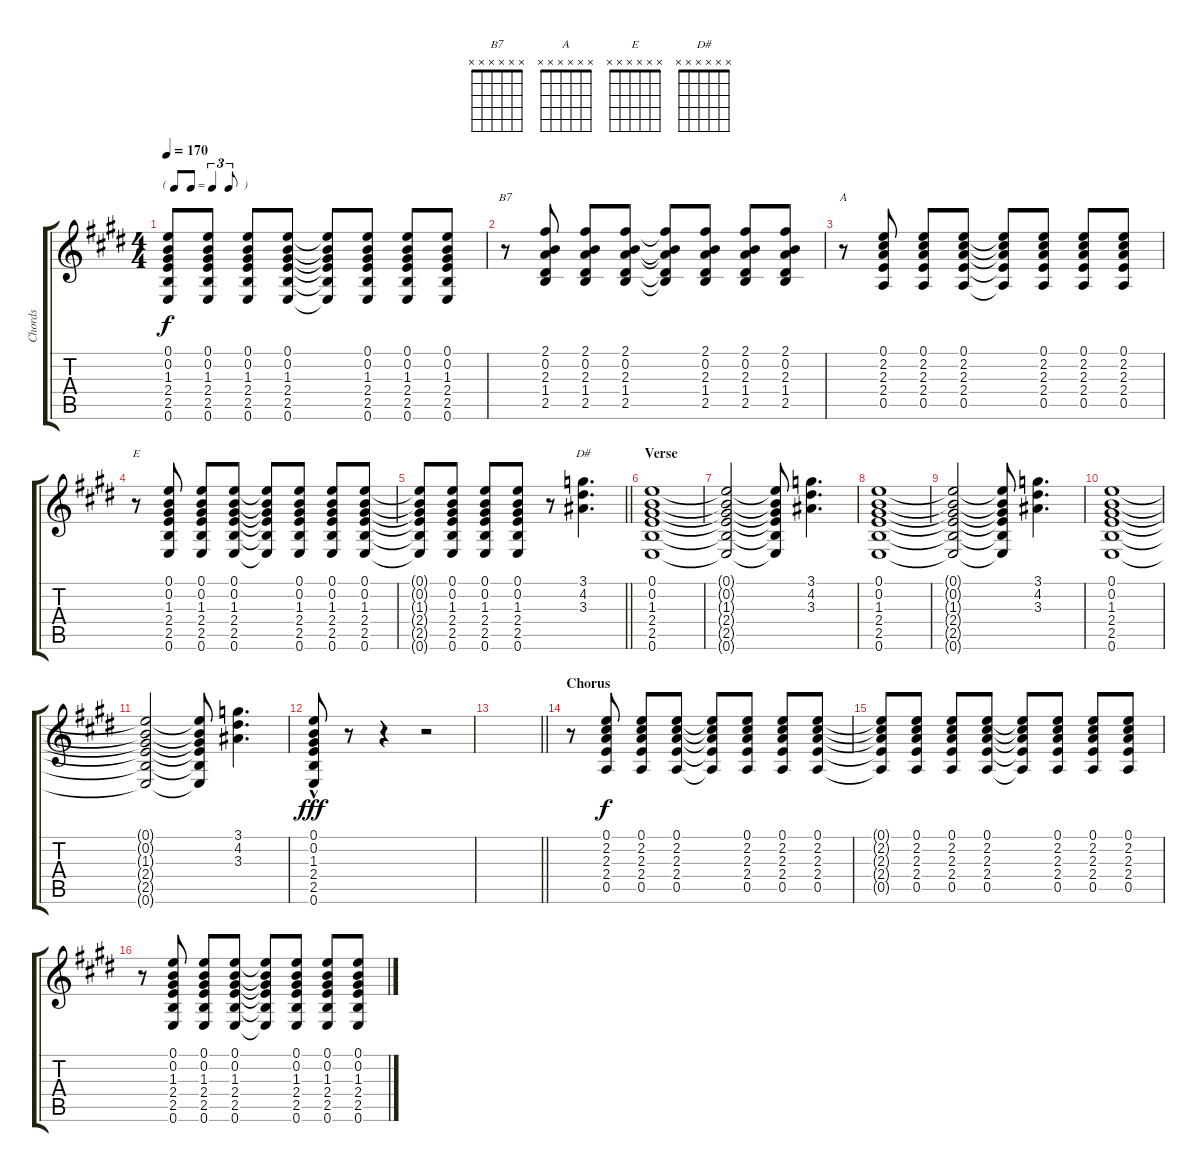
\track ("Chords" "Chords") {instrument acousticguitarsteel}
\staff {score tabs}
\tuning (E4 B3 G3 D3 A2 E2) {hide}
\chord ("B7" x x x x x x)
\chord ("A" x x x x x x)
\chord ("E" x x x x x x)
\chord ("D#" x x x x x x)
\ts (4 4)
\tf triplet8th
\tempo 170
\clef g2
\ks e
(0.1{t} 0.2{t} 1.3{t} 2.4{t} 2.5{t} 0.6{t}).8{dy f} (0.1 0.2 1.3 2.4 2.5 0.6).8 (0.1 0.2 1.3 2.4 2.5 0.6).8 (0.1 0.2 1.3 2.4 2.5 0.6).8 (0.1{t} 0.2{t} 1.3{t} 2.4{t} 2.5{t} 0.6{t}).8 (0.1 0.2 1.3 2.4 2.5 0.6).8 (0.1 0.2 1.3 2.4 2.5 0.6).8 (0.1 0.2 1.3 2.4 2.5 0.6).8 |
r.8{ch "B7"} (2.1 0.2 2.3 1.4 2.5).8 (2.1 0.2 2.3 1.4 2.5).8 (2.1 0.2 2.3 1.4 2.5).8 (2.1{t} 0.2{t} 2.3{t} 1.4{t} 2.5{t}).8 (2.1 0.2 2.3 1.4 2.5).8 (2.1 0.2 2.3 1.4 2.5).8 (2.1 0.2 2.3 1.4 2.5).8 |
r.8{ch "A"} (0.1 2.2 2.3 2.4 0.5).8 (0.1 2.2 2.3 2.4 0.5).8 (0.1 2.2 2.3 2.4 0.5).8 (0.1{t} 2.2{t} 2.3{t} 2.4{t} 0.5{t}).8 (0.1 2.2 2.3 2.4 0.5).8 (0.1 2.2 2.3 2.4 0.5).8 (0.1 2.2 2.3 2.4 0.5).8 |
r.8{ch "E"} (0.1 0.2 1.3 2.4 2.5 0.6).8 (0.1 0.2 1.3 2.4 2.5 0.6).8 (0.1 0.2 1.3 2.4 2.5 0.6).8 (0.1{t} 0.2{t} 1.3{t} 2.4{t} 2.5{t} 0.6{t}).8 (0.1 0.2 1.3 2.4 2.5 0.6).8 (0.1 0.2 1.3 2.4 2.5 0.6).8 (0.1 0.2 1.3 2.4 2.5 0.6).8 |
\barLineRight lightlight
(0.1{t} 0.2{t} 1.3{t} 2.4{t} 2.5{t} 0.6{t}).8 (0.1 0.2 1.3 2.4 2.5 0.6).8 (0.1 0.2 1.3 2.4 2.5 0.6).8 (0.1 0.2 1.3 2.4 2.5 0.6).8 r.8 (3.1 4.2 3.3).4{d ch "D#"} |
\section ("" "Verse")
(0.1 0.2 1.3 2.4 2.5 0.6).1 |
(0.1{t} 0.2{t} 1.3{t} 2.4{t} 2.5{t} 0.6{t}).2 (0.1{t} 0.2{t} 1.3{t} 2.4{t} 2.5{t} 0.6{t}).8 (3.1 4.2 3.3).4{d} |
(0.1 0.2 1.3 2.4 2.5 0.6).1 |
(0.1{t} 0.2{t} 1.3{t} 2.4{t} 2.5{t} 0.6{t}).2 (0.1{t} 0.2{t} 1.3{t} 2.4{t} 2.5{t} 0.6{t}).8 (3.1 4.2 3.3).4{d} |
(0.1 0.2 1.3 2.4 2.5 0.6).1 |
(0.1{t} 0.2{t} 1.3{t} 2.4{t} 2.5{t} 0.6{t}).2 (0.1{t} 0.2{t} 1.3{t} 2.4{t} 2.5{t} 0.6{t}).8 (3.1 4.2 3.3).4{d} |
(0.1{hac} 0.2{hac} 1.3{hac} 2.4{hac} 2.5{hac} 0.6{hac}).8{dy fff} r.8 r.4 r.2 |
\barLineRight lightlight
|
\section ("" "Chorus")
r.8 (0.1 2.2 2.3 2.4 0.5).8{dy f} (0.1 2.2 2.3 2.4 0.5).8 (0.1 2.2 2.3 2.4 0.5).8 (0.1{t} 2.2{t} 2.3{t} 2.4{t} 0.5{t}).8 (0.1 2.2 2.3 2.4 0.5).8 (0.1 2.2 2.3 2.4 0.5).8 (0.1 2.2 2.3 2.4 0.5).8 |
(0.1{t} 2.2{t} 2.3{t} 2.4{t} 0.5{t}).8 (0.1 2.2 2.3 2.4 0.5).8 (0.1 2.2 2.3 2.4 0.5).8 (0.1 2.2 2.3 2.4 0.5).8 (0.1{t} 2.2{t} 2.3{t} 2.4{t} 0.5{t}).8 (0.1 2.2 2.3 2.4 0.5).8 (0.1 2.2 2.3 2.4 0.5).8 (0.1 2.2 2.3 2.4 0.5).8 |
r.8 (0.1 0.2 1.3 2.4 2.5 0.6).8 (0.1 0.2 1.3 2.4 2.5 0.6).8 (0.1 0.2 1.3 2.4 2.5 0.6).8 (0.1{t} 0.2{t} 1.3{t} 2.4{t} 2.5{t} 0.6{t}).8 (0.1 0.2 1.3 2.4 2.5 0.6).8 (0.1 0.2 1.3 2.4 2.5 0.6).8 (0.1 0.2 1.3 2.4 2.5 0.6).8
